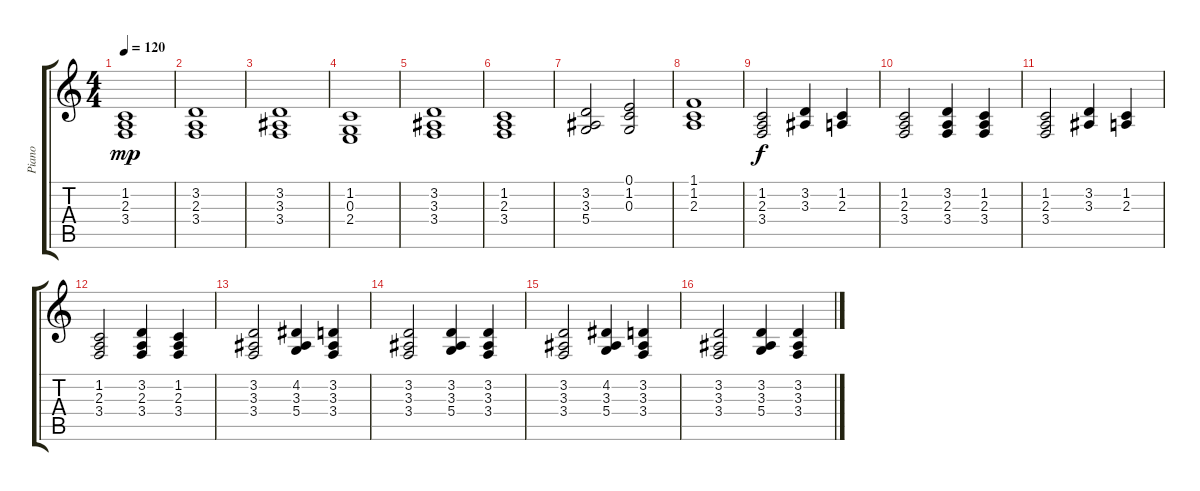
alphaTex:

\track ("Piano" "Piano") {instrument electricpiano2}
\staff {score tabs}
\tuning (E4 B3 G3 D3 A2 E2) {hide}
\ts (4 4)
\tempo 120
\clef g2
\ks c
(1.2 2.3 3.4).1{dy mp} |
(3.2 2.3 3.4).1 |
(3.2 3.3 3.4).1 |
(1.2 0.3 2.4).1 |
(3.2 3.3 3.4).1 |
(1.2 2.3 3.4).1 |
(3.2 3.3 5.4).2 (0.1 1.2 0.3).2 |
(1.1 1.2 2.3).1 |
(1.2 2.3 3.4).2{dy f} (3.2 3.3).4 (1.2 2.3).4 |
(1.2 2.3 3.4).2 (3.2 2.3 3.4).4 (1.2 2.3 3.4).4 |
(1.2 2.3 3.4).2 (3.2 3.3).4 (1.2 2.3).4 |
(1.2 2.3 3.4).2 (3.2 2.3 3.4).4 (1.2 2.3 3.4).4 |
(3.2 3.3 3.4).2 (4.2 3.3 5.4).4 (3.2 3.3 3.4).4 |
(3.2 3.3 3.4).2 (3.2 3.3 5.4).4 (3.2 3.3 3.4).4 |
(3.2 3.3 3.4).2 (4.2 3.3 5.4).4 (3.2 3.3 3.4).4 |
(3.2 3.3 3.4).2 (3.2 3.3 5.4).4 (3.2 3.3 3.4).4
